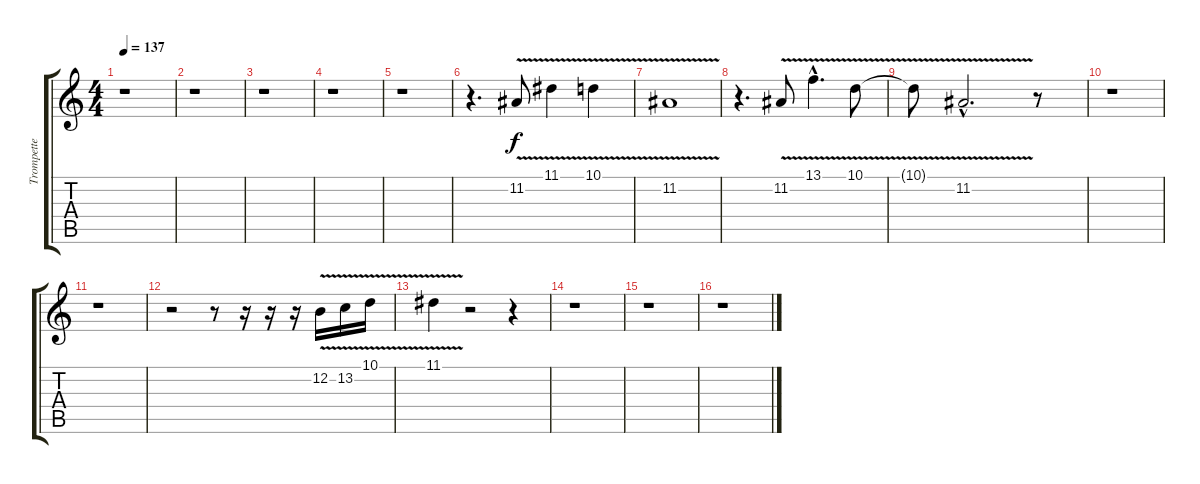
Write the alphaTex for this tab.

\track ("Trompette étouffée" "Trompette ") {instrument mutedtrumpet}
\staff {score tabs}
\tuning (E4 B3 G3 D3 A2 E2) {hide}
\ts (4 4)
\tempo 137
\clef g2
\ks c
r.1{dy f} |
r.1 |
r.1 |
r.1 |
r.1 |
r.4{d} 11.2{v}.8 11.1{v}.4 10.1{v}.4 |
11.2{v}.1 |
r.4{d} 11.2{v}.8 13.1{v hac}.4{d} 10.1{v}.8 |
10.1{t}.8 11.2{v hac}.2{d} r.8 |
r.1 |
r.1 |
r.2 r.8 r.16 r.16 r.16 12.2{v}.16 13.2{v}.16 10.1{v}.16 |
11.1{v}.4 r.2 r.4 |
r.1 |
r.1 |
r.1
